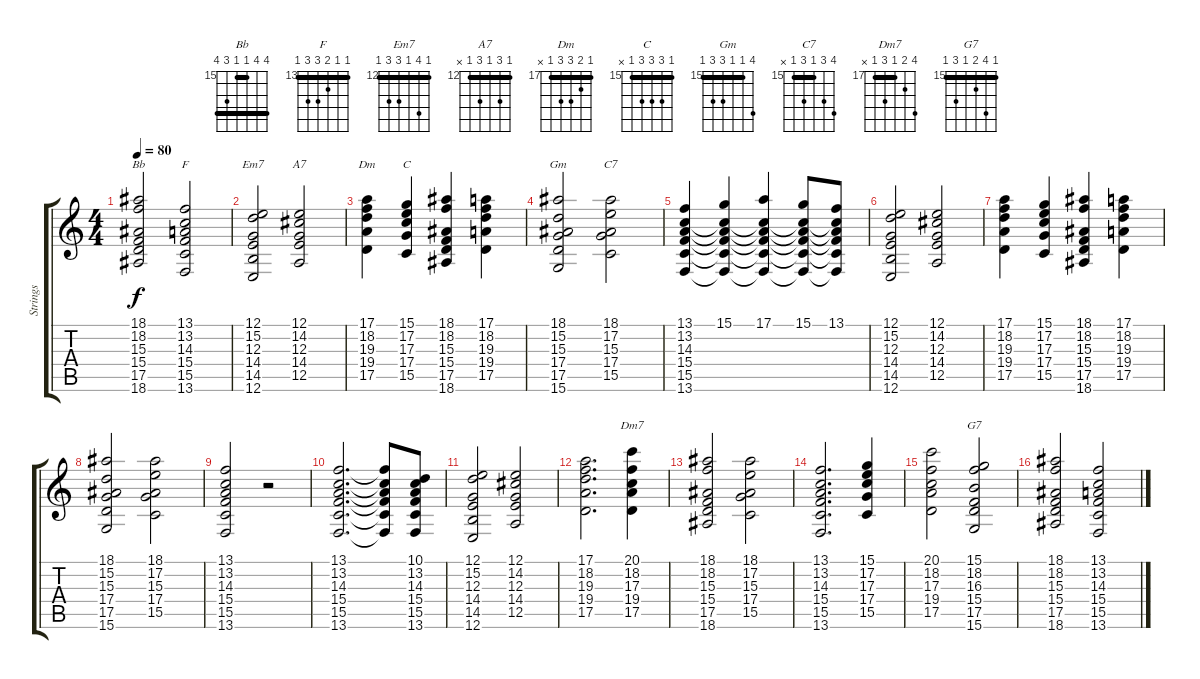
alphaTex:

\track ("Strings" "Strings") {mute instrument stringensemble1}
\staff {score tabs}
\tuning (E4 B3 G3 D3 A2 E2) {hide}
\chord ("Bb" 18 18 15 15 17 18) {firstfret 15 barre (15 18)}
\chord ("F" 13 13 14 15 15 13) {firstfret 13 barre 13}
\chord ("Em7" 12 15 12 14 14 12) {firstfret 12 barre 12}
\chord ("A7" 12 14 12 14 12 x) {firstfret 12 barre 12}
\chord ("Dm" 17 18 19 19 17 x) {firstfret 17 barre 17}
\chord ("C" 15 17 17 17 15 x) {firstfret 15 barre 15}
\chord ("Gm" 18 15 15 17 17 15) {firstfret 15 barre 15}
\chord ("C7" 18 17 15 17 15 x) {firstfret 15 barre 15}
\chord ("Dm7" 20 18 17 19 17 x) {firstfret 17 barre 17}
\chord ("G7" 15 18 16 15 17 15) {firstfret 15 barre 15}
\ts (4 4)
\tempo 80
\clef g2
\ks c
(18.1 18.2 15.3 15.4 17.5 18.6).2{ch "Bb" dy f} (13.1 13.2 14.3 15.4 15.5 13.6).2{ch "F"} |
(12.1 15.2 12.3 14.4 14.5 12.6).2{ch "Em7"} (12.1 14.2 12.3 14.4 12.5).2{ch "A7"} |
(17.1 18.2 19.3 19.4 17.5).4{ch "Dm"} (15.1 17.2 17.3 17.4 15.5).4{ch "C"} (18.1 18.2 15.3 15.4 17.5 18.6).4 (17.1 18.2 19.3 19.4 17.5).4 |
(18.1 15.2 15.3 17.4 17.5 15.6).2{ch "Gm"} (18.1 17.2 15.3 17.4 15.5).2{ch "C7"} |
(13.1 13.2 14.3 15.4 15.5 13.6).4 (15.1 13.2{t} 14.3{t} 15.4{t} 15.5{t} 13.6{t}).4 (17.1 13.2{t} 14.3{t} 15.4{t} 15.5{t} 13.6{t}).4 (15.1 13.2{t} 14.3{t} 15.4{t} 15.5{t} 13.6{t}).8 (13.1 13.2{t} 14.3{t} 15.4{t} 15.5{t} 13.6{t}).8 |
(12.1 15.2 12.3 14.4 14.5 12.6).2 (12.1 14.2 12.3 14.4 12.5).2 |
(17.1 18.2 19.3 19.4 17.5).4 (15.1 17.2 17.3 17.4 15.5).4 (18.1 18.2 15.3 15.4 17.5 18.6).4 (17.1 18.2 19.3 19.4 17.5).4 |
(18.1 15.2 15.3 17.4 17.5 15.6).2 (18.1 17.2 15.3 17.4 15.5).2 |
(13.1 13.2 14.3 15.4 15.5 13.6).2 r.2 |
(13.1 13.2 14.3 15.4 15.5 13.6).2{d} (13.1{t} 13.2{t} 14.3{t} 15.4{t} 15.5{t} 13.6{t}).8 (10.1 13.2 14.3 15.4 15.5 13.6).8 |
(12.1 15.2 12.3 14.4 14.5 12.6).2 (12.1 14.2 12.3 14.4 12.5).2 |
(17.1 18.2 19.3 19.4 17.5).2{d} (20.1 18.2 17.3 19.4 17.5).4{ch "Dm7"} |
(18.1 18.2 15.3 15.4 17.5 18.6).2 (18.1 17.2 15.3 17.4 15.5).2 |
(13.1 13.2 14.3 15.4 15.5 13.6).2{d} (15.1 17.2 17.3 17.4 15.5).4 |
(20.1 18.2 17.3 19.4 17.5).2 (15.1 18.2 16.3 15.4 17.5 15.6).2{ch "G7"} |
(18.1 18.2 15.3 15.4 17.5 18.6).2 (13.1 13.2 14.3 15.4 15.5 13.6).2
